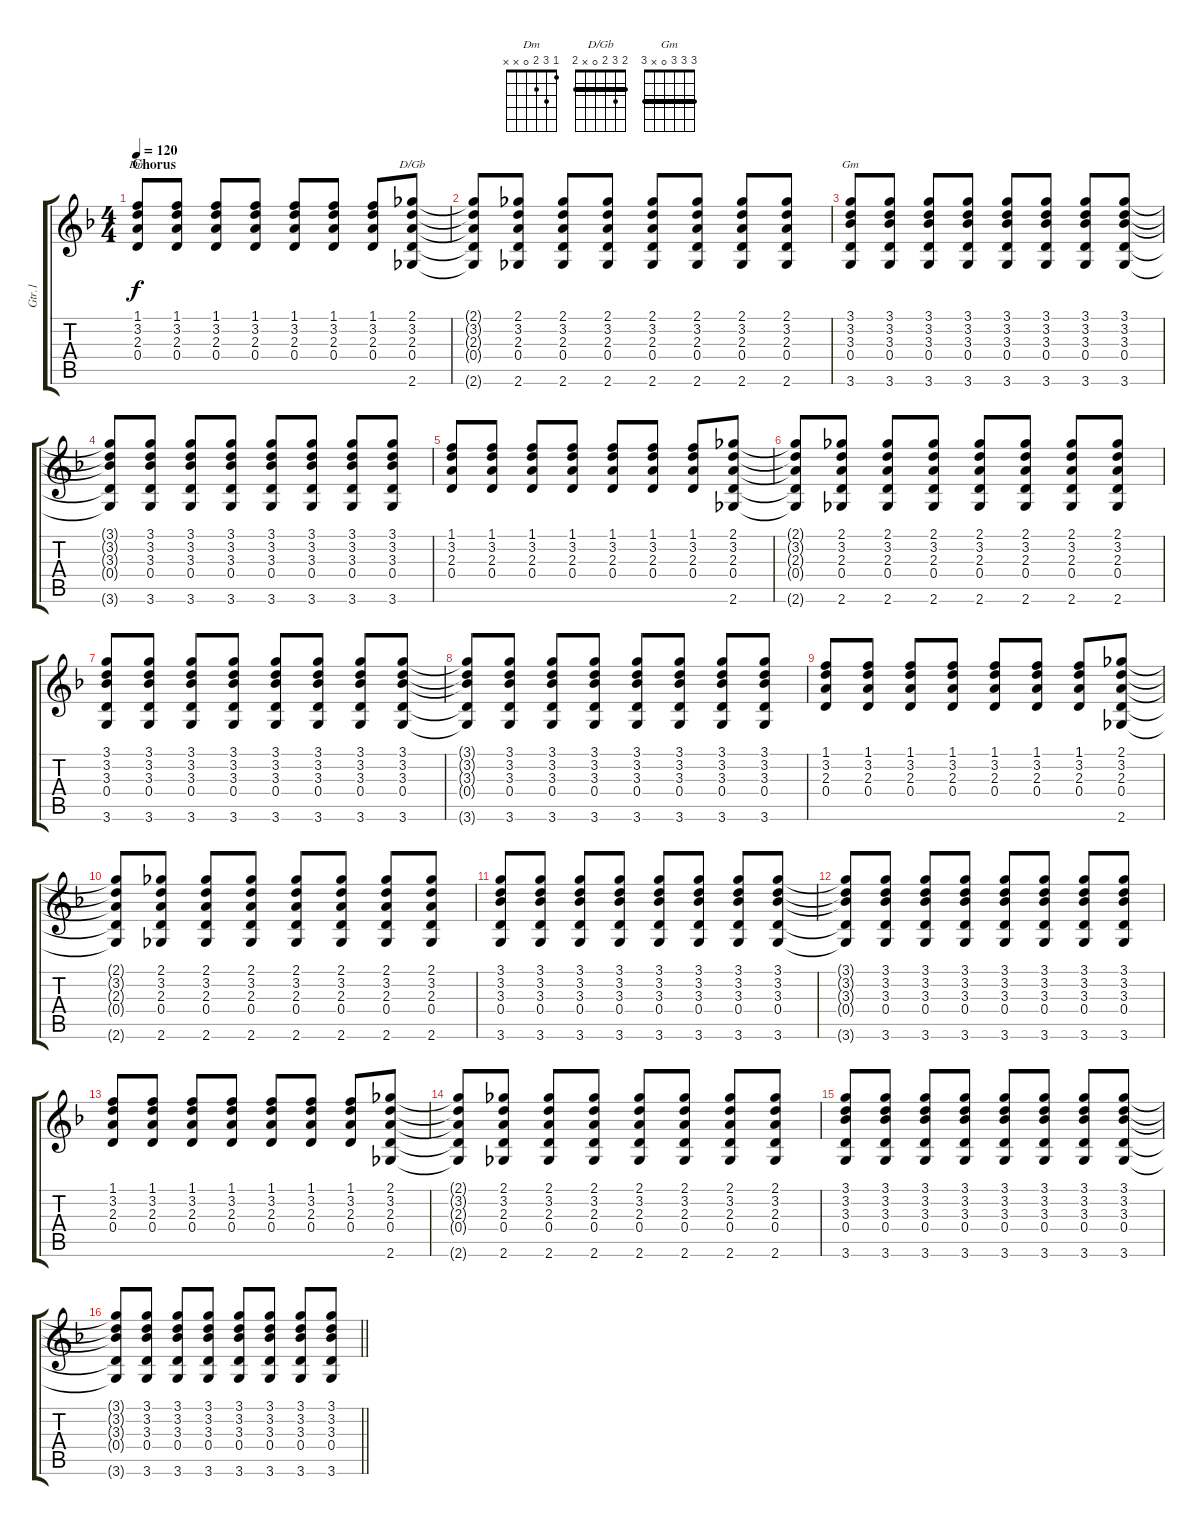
\track ("Gtr.1" "Gtr.1") {instrument distortionguitar}
\staff {score tabs}
\tuning (E4 B3 G3 D3 A2 E2) {hide}
\chord ("Dm" 1 3 2 0 x x)
\chord ("D/Gb" 2 3 2 0 x 2) {barre 2}
\chord ("Gm" 3 3 3 0 x 3) {barre 3}
\ts (4 4)
\section ("" "Chorus")
\tempo 120
\clef g2
\ks f
(1.1 3.2 2.3 0.4).8{ch "Dm" dy f} (1.1 3.2 2.3 0.4).8 (1.1 3.2 2.3 0.4).8 (1.1 3.2 2.3 0.4).8 (1.1 3.2 2.3 0.4).8 (1.1 3.2 2.3 0.4).8 (1.1 3.2 2.3 0.4).8 (2.1 3.2 2.3 0.4 2.6).8{ch "D/Gb"} |
(2.1{t} 3.2{t} 2.3{t} 0.4{t} 2.6{t}).8 (2.1 3.2 2.3 0.4 2.6).8 (2.1 3.2 2.3 0.4 2.6).8 (2.1 3.2 2.3 0.4 2.6).8 (2.1 3.2 2.3 0.4 2.6).8 (2.1 3.2 2.3 0.4 2.6).8 (2.1 3.2 2.3 0.4 2.6).8 (2.1 3.2 2.3 0.4 2.6).8 |
(3.1 3.2 3.3 0.4 3.6).8{ch "Gm"} (3.1 3.2 3.3 0.4 3.6).8 (3.1 3.2 3.3 0.4 3.6).8 (3.1 3.2 3.3 0.4 3.6).8 (3.1 3.2 3.3 0.4 3.6).8 (3.1 3.2 3.3 0.4 3.6).8 (3.1 3.2 3.3 0.4 3.6).8 (3.1 3.2 3.3 0.4 3.6).8 |
(3.1{t} 3.2{t} 3.3{t} 0.4{t} 3.6{t}).8 (3.1 3.2 3.3 0.4 3.6).8 (3.1 3.2 3.3 0.4 3.6).8 (3.1 3.2 3.3 0.4 3.6).8 (3.1 3.2 3.3 0.4 3.6).8 (3.1 3.2 3.3 0.4 3.6).8 (3.1 3.2 3.3 0.4 3.6).8 (3.1 3.2 3.3 0.4 3.6).8 |
(1.1 3.2 2.3 0.4).8 (1.1 3.2 2.3 0.4).8 (1.1 3.2 2.3 0.4).8 (1.1 3.2 2.3 0.4).8 (1.1 3.2 2.3 0.4).8 (1.1 3.2 2.3 0.4).8 (1.1 3.2 2.3 0.4).8 (2.1 3.2 2.3 0.4 2.6).8 |
(2.1{t} 3.2{t} 2.3{t} 0.4{t} 2.6{t}).8 (2.1 3.2 2.3 0.4 2.6).8 (2.1 3.2 2.3 0.4 2.6).8 (2.1 3.2 2.3 0.4 2.6).8 (2.1 3.2 2.3 0.4 2.6).8 (2.1 3.2 2.3 0.4 2.6).8 (2.1 3.2 2.3 0.4 2.6).8 (2.1 3.2 2.3 0.4 2.6).8 |
(3.1 3.2 3.3 0.4 3.6).8 (3.1 3.2 3.3 0.4 3.6).8 (3.1 3.2 3.3 0.4 3.6).8 (3.1 3.2 3.3 0.4 3.6).8 (3.1 3.2 3.3 0.4 3.6).8 (3.1 3.2 3.3 0.4 3.6).8 (3.1 3.2 3.3 0.4 3.6).8 (3.1 3.2 3.3 0.4 3.6).8 |
(3.1{t} 3.2{t} 3.3{t} 0.4{t} 3.6{t}).8 (3.1 3.2 3.3 0.4 3.6).8 (3.1 3.2 3.3 0.4 3.6).8 (3.1 3.2 3.3 0.4 3.6).8 (3.1 3.2 3.3 0.4 3.6).8 (3.1 3.2 3.3 0.4 3.6).8 (3.1 3.2 3.3 0.4 3.6).8 (3.1 3.2 3.3 0.4 3.6).8 |
(1.1 3.2 2.3 0.4).8 (1.1 3.2 2.3 0.4).8 (1.1 3.2 2.3 0.4).8 (1.1 3.2 2.3 0.4).8 (1.1 3.2 2.3 0.4).8 (1.1 3.2 2.3 0.4).8 (1.1 3.2 2.3 0.4).8 (2.1 3.2 2.3 0.4 2.6).8 |
(2.1{t} 3.2{t} 2.3{t} 0.4{t} 2.6{t}).8 (2.1 3.2 2.3 0.4 2.6).8 (2.1 3.2 2.3 0.4 2.6).8 (2.1 3.2 2.3 0.4 2.6).8 (2.1 3.2 2.3 0.4 2.6).8 (2.1 3.2 2.3 0.4 2.6).8 (2.1 3.2 2.3 0.4 2.6).8 (2.1 3.2 2.3 0.4 2.6).8 |
(3.1 3.2 3.3 0.4 3.6).8 (3.1 3.2 3.3 0.4 3.6).8 (3.1 3.2 3.3 0.4 3.6).8 (3.1 3.2 3.3 0.4 3.6).8 (3.1 3.2 3.3 0.4 3.6).8 (3.1 3.2 3.3 0.4 3.6).8 (3.1 3.2 3.3 0.4 3.6).8 (3.1 3.2 3.3 0.4 3.6).8 |
(3.1{t} 3.2{t} 3.3{t} 0.4{t} 3.6{t}).8 (3.1 3.2 3.3 0.4 3.6).8 (3.1 3.2 3.3 0.4 3.6).8 (3.1 3.2 3.3 0.4 3.6).8 (3.1 3.2 3.3 0.4 3.6).8 (3.1 3.2 3.3 0.4 3.6).8 (3.1 3.2 3.3 0.4 3.6).8 (3.1 3.2 3.3 0.4 3.6).8 |
(1.1 3.2 2.3 0.4).8 (1.1 3.2 2.3 0.4).8 (1.1 3.2 2.3 0.4).8 (1.1 3.2 2.3 0.4).8 (1.1 3.2 2.3 0.4).8 (1.1 3.2 2.3 0.4).8 (1.1 3.2 2.3 0.4).8 (2.1 3.2 2.3 0.4 2.6).8 |
(2.1{t} 3.2{t} 2.3{t} 0.4{t} 2.6{t}).8 (2.1 3.2 2.3 0.4 2.6).8 (2.1 3.2 2.3 0.4 2.6).8 (2.1 3.2 2.3 0.4 2.6).8 (2.1 3.2 2.3 0.4 2.6).8 (2.1 3.2 2.3 0.4 2.6).8 (2.1 3.2 2.3 0.4 2.6).8 (2.1 3.2 2.3 0.4 2.6).8 |
(3.1 3.2 3.3 0.4 3.6).8 (3.1 3.2 3.3 0.4 3.6).8 (3.1 3.2 3.3 0.4 3.6).8 (3.1 3.2 3.3 0.4 3.6).8 (3.1 3.2 3.3 0.4 3.6).8 (3.1 3.2 3.3 0.4 3.6).8 (3.1 3.2 3.3 0.4 3.6).8 (3.1 3.2 3.3 0.4 3.6).8 |
\barLineRight lightlight
(3.1{t} 3.2{t} 3.3{t} 0.4{t} 3.6{t}).8 (3.1 3.2 3.3 0.4 3.6).8 (3.1 3.2 3.3 0.4 3.6).8 (3.1 3.2 3.3 0.4 3.6).8 (3.1 3.2 3.3 0.4 3.6).8 (3.1 3.2 3.3 0.4 3.6).8 (3.1 3.2 3.3 0.4 3.6).8 (3.1 3.2 3.3 0.4 3.6).8
